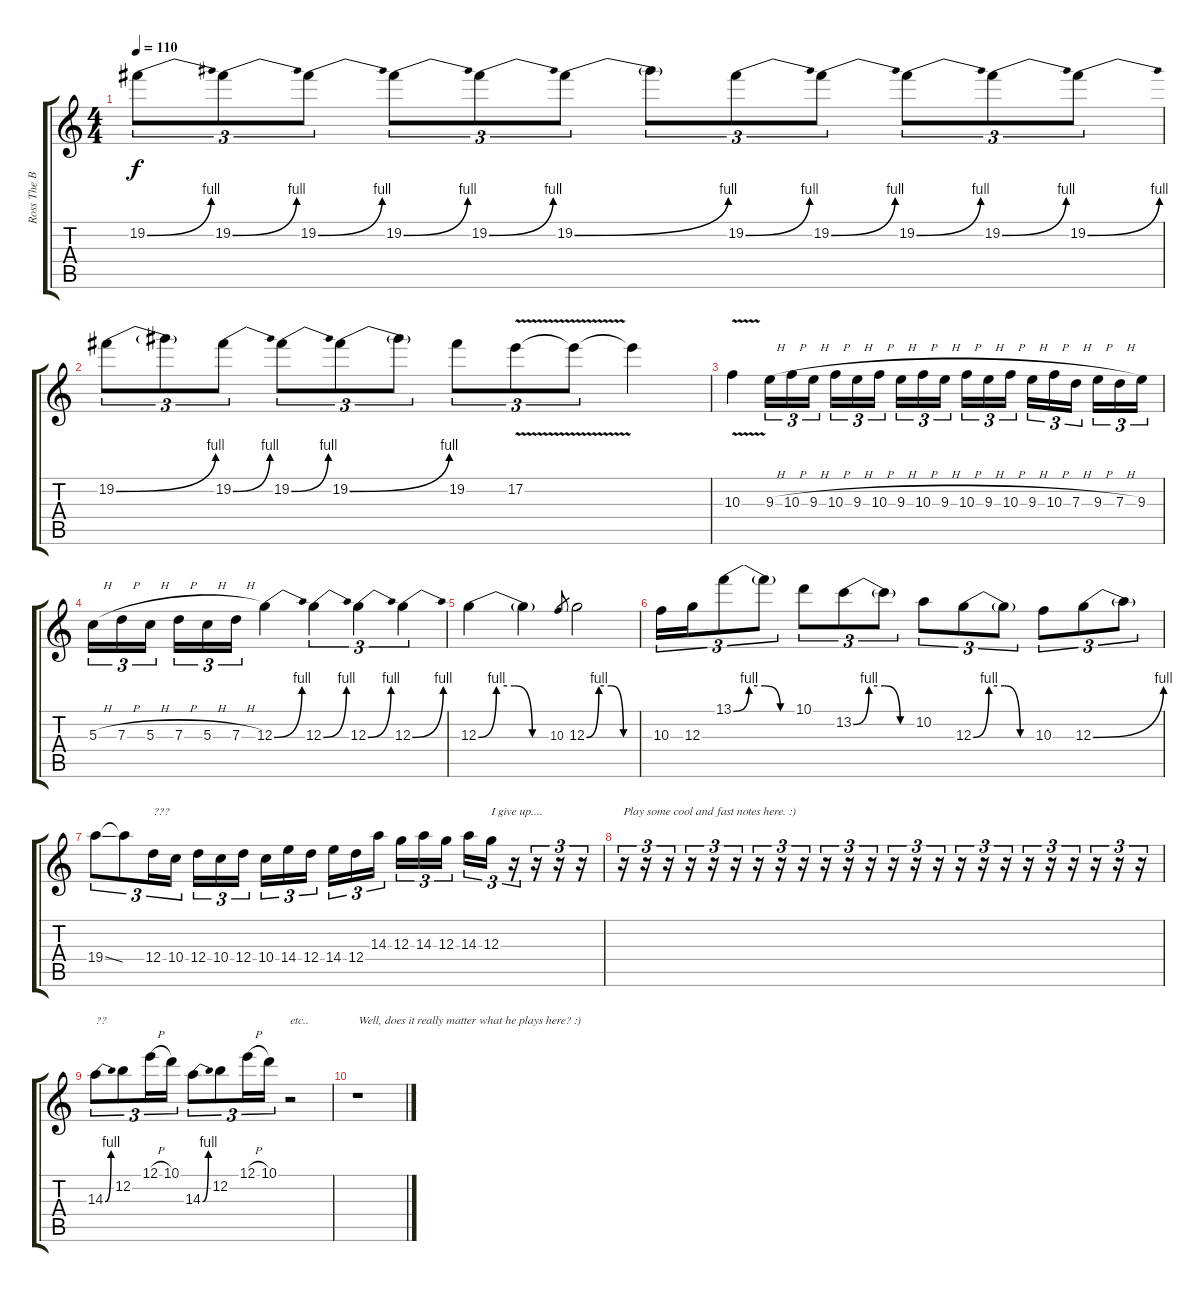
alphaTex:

\track ("Ross The Boss-Solo" "Ross The B") {instrument overdrivenguitar}
\staff {score tabs}
\tuning (E4 B3 G3 D3 A2 E2) {hide}
\ts (4 4)
\tempo 110
\clef g2
\ks c
19.2{be (bend 0 0 60 4)}.8{tu (3 2) dy f} 19.2{be (bend 0 0 60 4)}.8{tu (3 2)} 19.2{be (bend 0 0 60 4)}.8{tu (3 2)} 19.2{be (bend 0 0 60 4)}.8{tu (3 2)} 19.2{be (bend 0 0 60 4)}.8{tu (3 2)} 19.2{be (bend 0 0 60 4)}.8{tu (3 2)} 19.2{t}.8{tu (3 2)} 19.2{be (bend 0 0 60 4)}.8{tu (3 2)} 19.2{be (bend 0 0 60 4)}.8{tu (3 2)} 19.2{be (bend 0 0 60 4)}.8{tu (3 2)} 19.2{be (bend 0 0 60 4)}.8{tu (3 2)} 19.2{be (bend 0 0 60 4)}.8{tu (3 2)} |
19.2{be (bend 0 0 60 4)}.8{tu (3 2)} 19.2{t}.8{tu (3 2)} 19.2{be (bend 0 0 60 4)}.8{tu (3 2)} 19.2{be (bend 0 0 60 4)}.8{tu (3 2)} 19.2{be (bend 0 0 60 4)}.8{tu (3 2)} 19.2{t}.8{tu (3 2)} 19.2.8{tu (3 2)} 17.2{v}.8{tu (3 2)} 17.2{t}.8{tu (3 2)} 17.2{t}.4 |
10.3{v}.4 9.3{h}.16{tu (3 2)} 10.3{h}.16{tu (3 2)} 9.3{h}.16{tu (3 2) beam splitsecondary} 10.3{h}.16{tu (3 2)} 9.3{h}.16{tu (3 2)} 10.3{h}.16{tu (3 2)} 9.3{h}.16{tu (3 2)} 10.3{h}.16{tu (3 2)} 9.3{h}.16{tu (3 2) beam splitsecondary} 10.3{h}.16{tu (3 2)} 9.3{h}.16{tu (3 2)} 10.3{h}.16{tu (3 2)} 9.3{h}.16{tu (3 2)} 10.3{h}.16{tu (3 2)} 7.3{h}.16{tu (3 2) beam splitsecondary} 9.3{h}.16{tu (3 2)} 7.3{h}.16{tu (3 2)} 9.3.16{tu (3 2)} |
5.3{h}.16{tu (3 2)} 7.3{h}.16{tu (3 2)} 5.3{h}.16{tu (3 2) beam splitsecondary} 7.3{h}.16{tu (3 2)} 5.3{h}.16{tu (3 2)} 7.3{h}.16{tu (3 2)} 12.3{be (bend 0 0 60 4)}.4 12.3{be (bend 0 0 60 4)}.4{tu (3 2)} 12.3{be (bend 0 0 60 4)}.4{tu (3 2)} 12.3{be (bend 0 0 60 4)}.4{tu (3 2)} |
12.3{be (custom 0 0 15 4 30 4 45 0 60 0)}.4 12.3{t}.4 10.3.8{gr} 12.3{be (custom 0 0 15 4 30 4 45 0 60 0)}.2 |
10.3.16{tu (3 2)} 12.3.16{tu (3 2)} 13.1{be (custom 0 0 15 4 30 4 45 0 60 0)}.8{tu (3 2)} 13.1{t}.8{tu (3 2)} 10.1.8{tu (3 2)} 13.2{be (custom 0 0 15 4 30 4 45 0 60 0)}.8{tu (3 2)} 13.2{t}.8{tu (3 2)} 10.2.8{tu (3 2)} 12.3{be (custom 0 0 15 4 30 4 45 0 60 0)}.8{tu (3 2)} 12.3{t}.8{tu (3 2)} 10.3.8{tu (3 2)} 12.3{be (bend 0 0 60 4)}.8{tu (3 2)} 12.3{t}.8{tu (3 2)} |
19.4{ss}.8{tu (3 2)} 19.4{t}.8{tu (3 2)} 12.4.16{tu (3 2) txt "???"} 10.4.16{tu (3 2)} 12.4.16{tu (3 2)} 10.4.16{tu (3 2)} 12.4.16{tu (3 2) beam splitsecondary} 10.4.16{tu (3 2)} 14.4.16{tu (3 2)} 12.4.16{tu (3 2)} 14.4.16{tu (3 2)} 12.4.16{tu (3 2)} 14.3.16{tu (3 2) beam splitsecondary} 12.3.16{tu (3 2)} 14.3.16{tu (3 2)} 12.3.16{tu (3 2)} 14.3.16{tu (3 2)} 12.3.16{tu (3 2) txt "I give up...."} r.16{tu (3 2)} r.16{tu (3 2)} r.16{tu (3 2)} r.16{tu (3 2)} |
r.16{tu (3 2) txt "Play some cool and fast notes here. :) "} r.16{tu (3 2)} r.16{tu (3 2)} r.16{tu (3 2)} r.16{tu (3 2)} r.16{tu (3 2)} r.16{tu (3 2)} r.16{tu (3 2)} r.16{tu (3 2)} r.16{tu (3 2)} r.16{tu (3 2)} r.16{tu (3 2)} r.16{tu (3 2)} r.16{tu (3 2)} r.16{tu (3 2)} r.16{tu (3 2)} r.16{tu (3 2)} r.16{tu (3 2)} r.16{tu (3 2)} r.16{tu (3 2)} r.16{tu (3 2)} r.16{tu (3 2)} r.16{tu (3 2)} r.16{tu (3 2)} |
14.3{be (bend 0 0 60 4)}.8{tu (3 2) txt "??"} 12.2.8{tu (3 2)} 12.1{h}.16{tu (3 2)} 10.1.16{tu (3 2)} 14.3{be (bend 0 0 60 4)}.8{tu (3 2)} 12.2.8{tu (3 2)} 12.1{h}.16{tu (3 2)} 10.1.16{tu (3 2)} r.2{txt "etc.."} |
r.1{txt "Well, does it really matter what he plays here? :)"}
